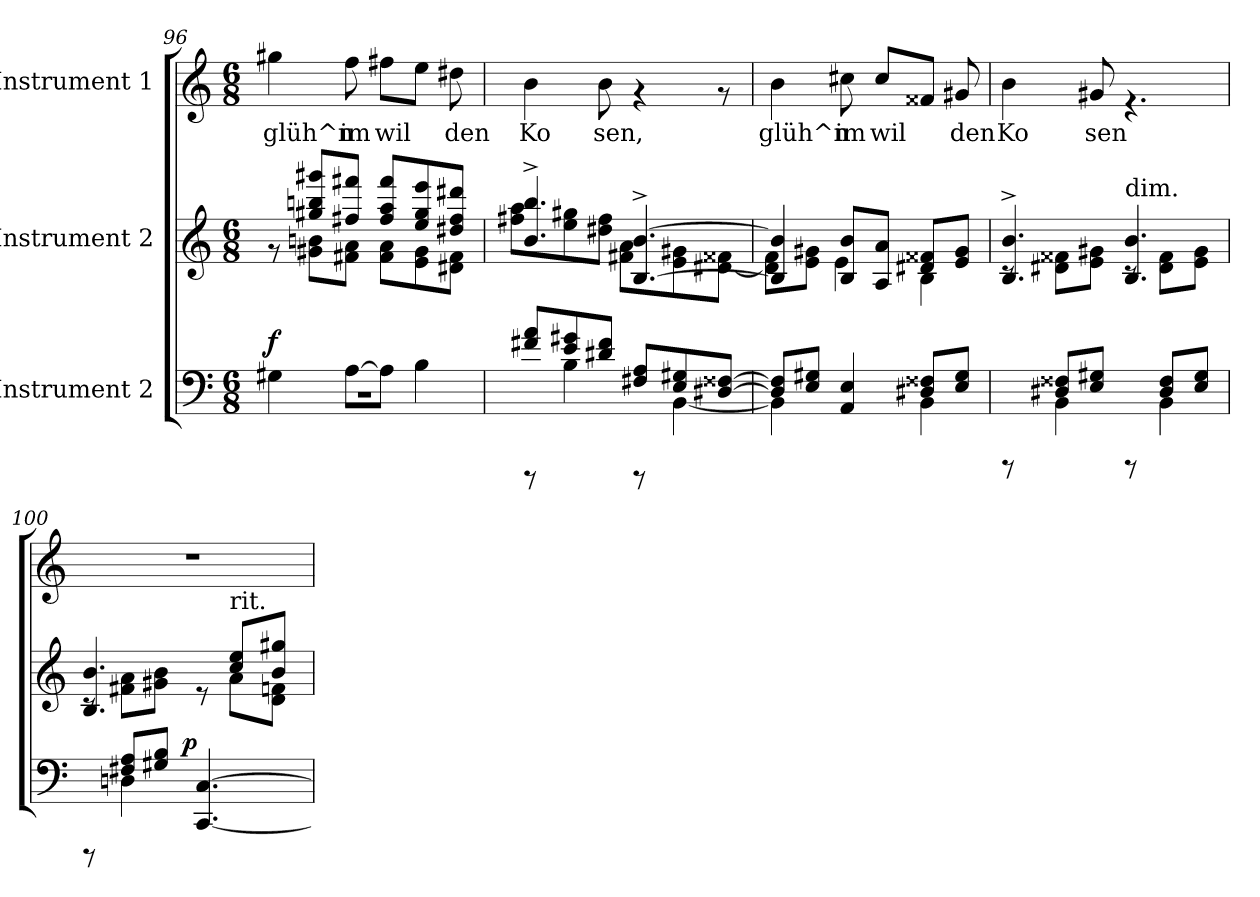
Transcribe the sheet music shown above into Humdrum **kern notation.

**kern	**dynam	**kern	**kern	**text
*part3	*part3	*part2	*part1	*part1
*staff3	*staff3	*staff2	*staff1	*staff1
*I"Instrument 2	*	*I"Instrument 2	*I"Instrument 1	*
!!LO:LB:g=z
*clefF4	*	*clefG2	*clefG2	*
*k[]	*	*k[]	*k[]	*
*C:	*	*C:	*C:	*
*M6/8	*	*M6/8	*M6/8	*
=96	=96	=96	=96	=96
*^	*	*^	*	*
!	!	!LO:DY:a	!	!	!	!LO:LY:b:cj
4G#X\	2.r	f	8rg	8ryy	4gg#X\	glüh^n
.	.	.	8ggg#X/ 8gg#X/ 8bbn/L	8g#X\ 8bn\L	.	.
!	!	!	!	!	!	!LO:LY:b:cj
[<8A\L	.	.	8ff#X/ 8fff#X/J	8a\ 8f#X\J	8ff\	im
!	!	!	!	!	!	!LO:LY:b:cj
8A\J]	.	.	8fff#/ 8aa/ 8ff#/L	8a\ 8f#\L	8ff#X\L	wil
!	!	!	!	!	!	!LO:LY:b:cj
4B\	.	.	8gg#/ 8ee/ 8eee/	8g#\ 8e\	8ee\J	.
!	!	!	!	!	!	!LO:LY:b:cj
.	.	.	8ff#/ 8dd#X/ 8ddd#X/J	8f#\ 8d#X\J	8dd#X\	den
=97	=97	=97	=97	=97	=97	=97
!	!	!	!	!	!	!LO:LY:b:cj
8f#X/ 8a/L	8rAAAA	.	4.b/^> 4.bb/^>	8ff#X\ 8aa\L	4b\	Ko
8g#X/ 8e/	4B\	.	.	8ee\ 8gg#X\	.	.
!	!	!	!	!	!	!LO:LY:b:cj
8d#X/ 8f#/J	.	.	.	8ff#\ 8dd#X\J	8b\	sen,
8F#X/ 8A/L	8rAAAA	.	[>4.B/^> [>4.b/^>	8a\ 8f#X\L	4rf	.
8E/ 8G#X/	[<4BB\	.	.	8e\ 8g#X\	.	.
[>8F##X/ [>8D#X/J	.	.	.	8f##X\ [<8d#X\J	8rf	.
=98	=98	=98	=98	=98	=98	=98
!	!	!	!	!	!	!LO:LY:b:cj
8D#/] 8F##/]L	4BB\]	.	4B/] 4b/]	8f\ 8d#\]L	4b\	glüh^n
8E/ 8G#X/J	.	.	.	8g#X\ 8e\J	.	.
!	!	!	!	!	!	!LO:LY:b:cj
4E/ 4AA/	4ryy	.	8b/ 8B/L	4e\	8cc#X\	im
!	!	!	!	!	!	!LO:LY:b:cj
.	.	.	8a/ 8A/J	.	8cc#/L	wil
!	!	!	!	!	!	!LO:LY:b:cj
8D#X/ 8F##X/L	4BB\	.	8d#X/ 8f##X/L	4B\	8f##X/J	.
!	!	!	!	!	!	!LO:LY:b:cj
8G#/ 8E/J	.	.	8g#/ 8e/J	.	8g#X/	den
=99	=99	=99	=99	=99	=99	=99
!	!	!	!	!	!	!LO:LY:b:cj
8rDDD	8ryy	.	4.B/^> 4.b/^>	8rB	4b\	Ko
8F##X/ 8D#X/L	4BB\	.	.	8d#X\ 8f##X\L	.	.
!	!	!	!	!	!	!LO:LY:b:cj
8G#X/ 8E/J	.	.	.	8e\ 8g#X\J	8g#X/	sen
!	!	!	!LO:TX:a:t=dim.	!	!	!
8rDDD	8ryy	.	4.B/ 4.b/	8rB	4.rf	.
8D#/ 8F##/L	4BB\	.	.	8d#\ 8f##\L	.	.
8E/ 8G#/J	.	.	.	8g#\ 8e\J	.	.
=100	=100	=100	=100	=100	=100	=100
*	*^	*	*	*	*	*
8rDDD	8ryy	4ryy	.	4.B/ 4.b/	8rB	2.r	.
8A/ 8F#X/L	4Dn\	.	.	.	8f#X\ 8a\L	.	.
8B/ 8G#X/J	.	16.ryy	.	.	8g#X\ 8b\J	.	.
!	!	!	!LO:DY:a	!	!	!	!
.	.	4ryy	p	.	.	.	.
[<4.C/ [<4.CC/	4.ryy	.	.	8rd	8ryy	.	.
!	!	!	!	!LO:TX:a:t=rit.	!	!	!
.	.	.	.	8cc/ 8ee/L	8a\L	.	.
.	.	8ryy	.	.	.	.	.
.	.	.	.	8b/ 8gg#X/J	8fn\ 8d\J	.	.
.	.	32ryy	.	.	.	.	.
*v	*v	*v	*	*	*	*	*
*	*	*v	*v	*	*
=	=	=	=	=
*-	*-	*-	*-	*-
